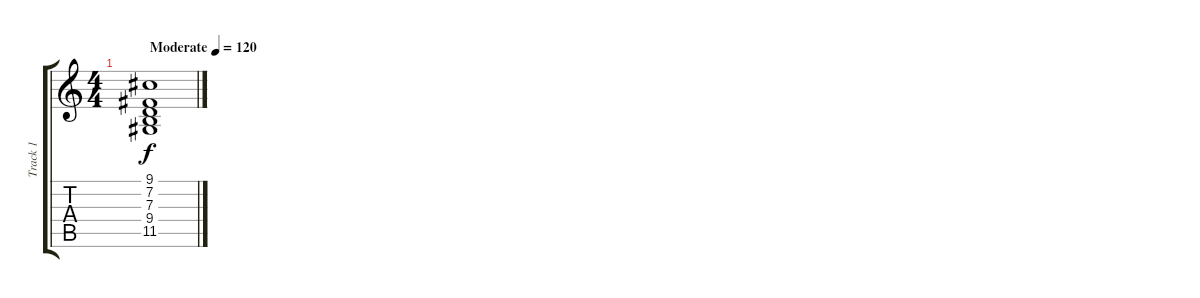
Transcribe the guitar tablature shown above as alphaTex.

\track ("Track 1" "Track 1") {instrument acousticgrandpiano}
\staff {score tabs}
\tuning (E4 B3 G3 D3 A2 E2) {hide}
\ts (4 4)
\tempo (120 "Moderate")
\clef g2
\ks c
(9.1 7.2 7.3 9.4 11.5).1{dy f instrument acousticgrandpiano}
